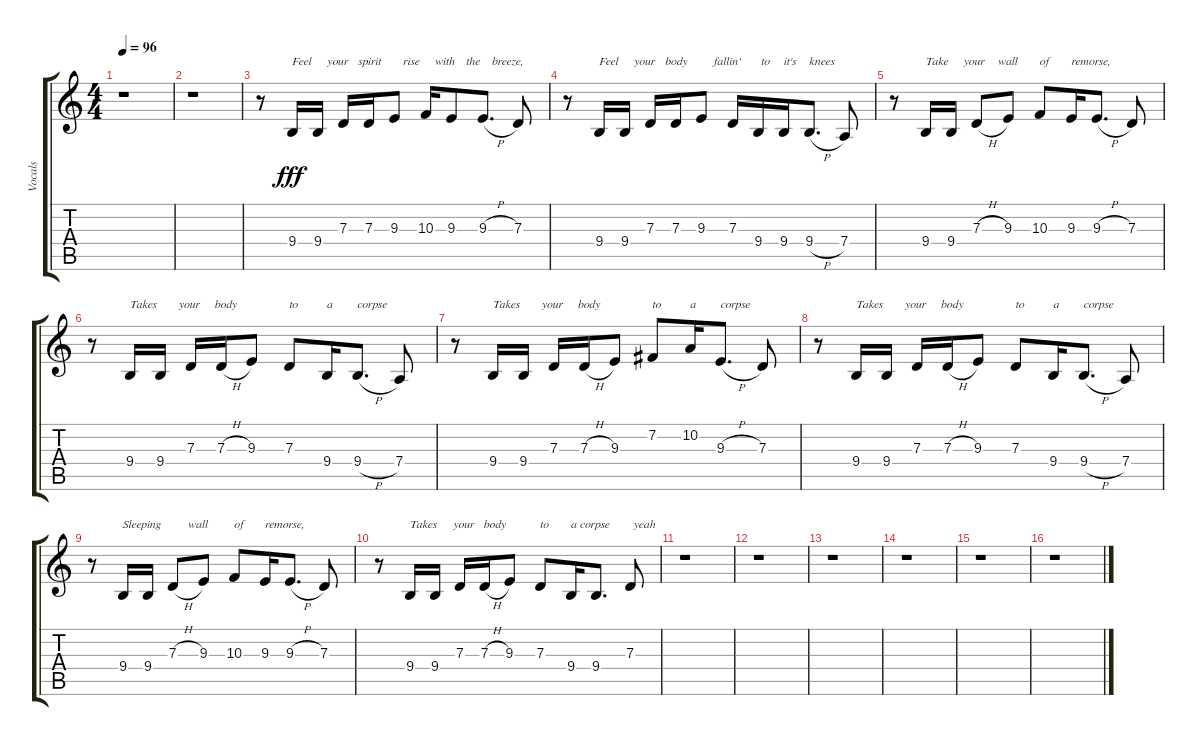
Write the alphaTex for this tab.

\track ("Vocals" "Vocals") {instrument tenorsax}
\staff {score tabs}
\tuning (E4 B3 G3 D3 A2 E2) {hide}
\ts (4 4)
\tempo 96
\clef g2
\ks c
r.1{dy fff} |
r.1 |
r.8 9.4.16{txt "Feel"} 9.4.16{txt "   your"} 7.3.16{txt "     spirit"} 7.3.16 9.3.8{txt "   rise"} 10.3.16{txt "   with"} 9.3.8{txt "     the"} 9.3{h}.8{d txt "   breeze,"} 7.3.8 |
r.8 9.4.16{txt "Feel"} 9.4.16{txt "   your"} 7.3.16{txt "     body"} 7.3.16 9.3.8{txt "    fallin'"} 7.3.16 9.4.16{txt " to"} 9.4.16{txt "it's"} 9.4{h}.8{d txt "knees"} 7.4.8 |
r.8 9.4.16{txt "Take"} 9.4.16{txt "    your"} 7.3{h}.8{txt "       wall"} 9.3.8 10.3.8{txt "of"} 9.3.16{txt "remorse,"} 9.3{h}.8{d} 7.3.8 |
r.8 9.4.16{txt "Takes"} 9.4.16{txt "      your"} 7.3.16{txt "        body"} 7.3{h}.16 9.3.8 7.3.8{txt "to"} 9.4.16{txt "a"} 9.4{h}.8{d txt "corpse"} 7.4.8 |
r.8 9.4.16{txt "Takes"} 9.4.16{txt "      your"} 7.3.16{txt "        body"} 7.3{h}.16 9.3.8 7.2.8{txt "to"} 10.2.16{txt "a"} 9.3{h}.8{d txt "corpse"} 7.3.8 |
r.8 9.4.16{txt "Takes"} 9.4.16{txt "      your"} 7.3.16{txt "        body"} 7.3{h}.16 9.3.8 7.3.8{txt "to"} 9.4.16{txt "a"} 9.4{h}.8{d txt "corpse"} 7.4.8 |
r.8 9.4.16{txt "Sleeping"} 9.4.16 7.3{h}.8{txt "     wall"} 9.3.8 10.3.8{txt "of"} 9.3.16{txt "remorse,"} 9.3{h}.8{d} 7.3.8 |
r.8 9.4.16{txt "Takes"} 9.4.16{txt "      your"} 7.3.16{txt "        body"} 7.3{h}.16 9.3.8 7.3.8{txt "to"} 9.4.16{txt "a corpse"} 9.4.8{d} 7.3.8{txt " yeah"} |
r.1 |
r.1 |
r.1 |
r.1 |
r.1 |
r.1
